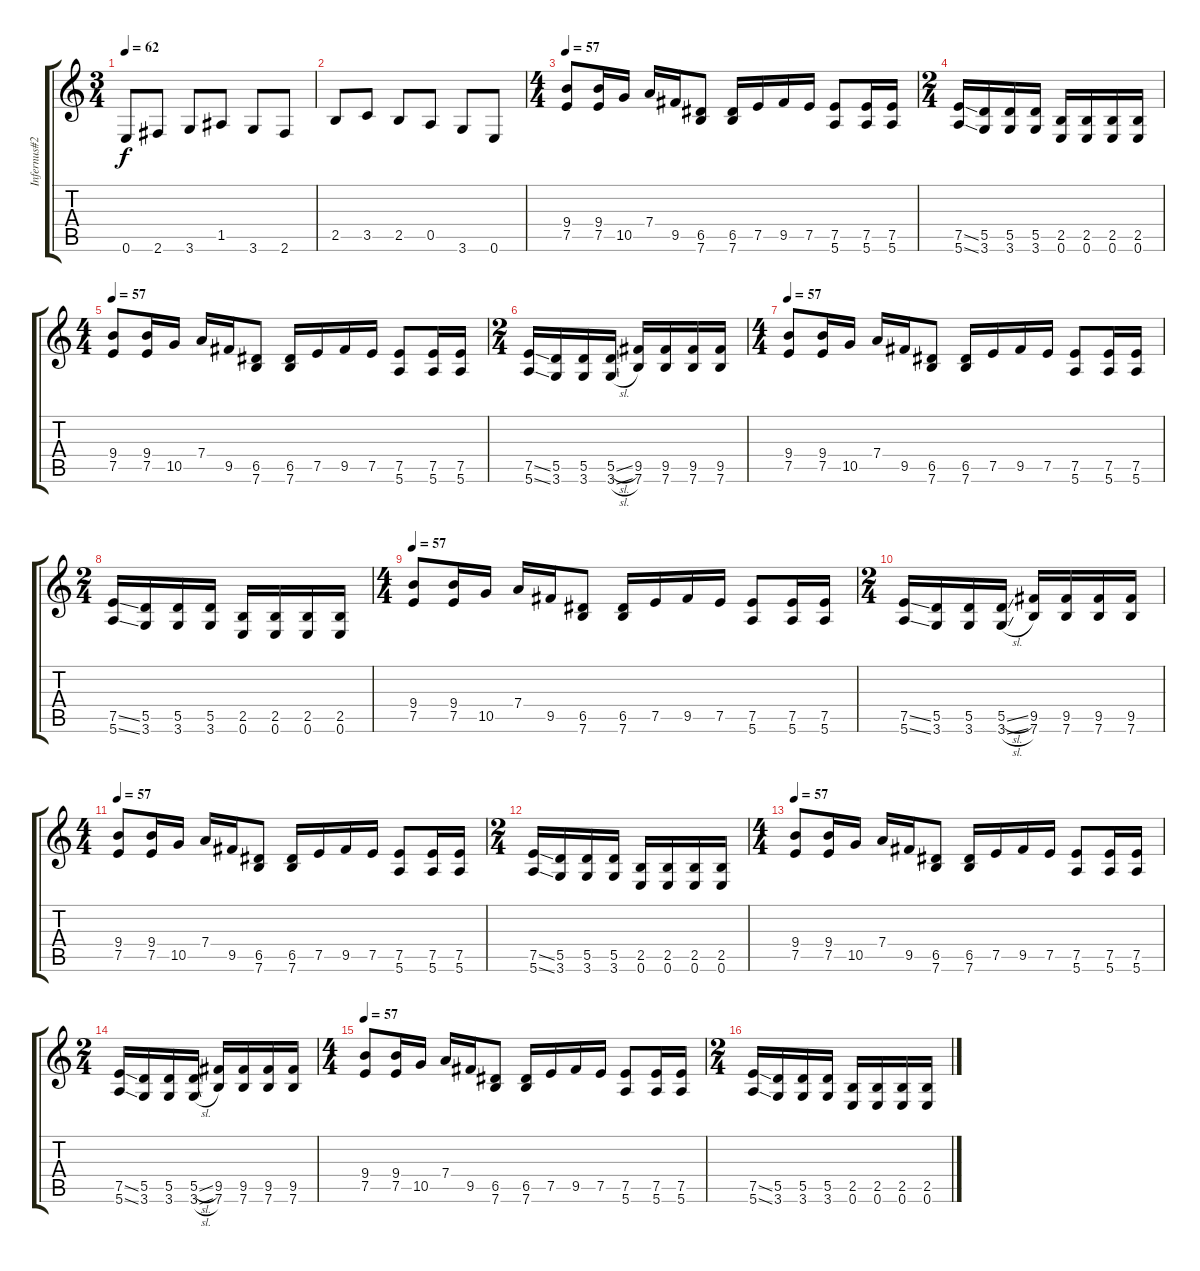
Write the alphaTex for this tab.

\track ("Infernus#2" "Infernus#2") {instrument distortionguitar}
\staff {score tabs}
\tuning (E4 B3 G3 D3 A2 E2) {hide}
\ts (3 4)
\tempo 62
\clef g2
\ks c
0.6.8{dy f} 2.6.8 3.6.8 1.5.8 3.6.8 2.6.8 |
2.5.8 3.5.8 2.5.8 0.5.8 3.6.8 0.6.8 |
\ts (4 4)
\tempo 57
(9.4 7.5).8 (9.4 7.5).16 10.5.16 7.4.16 9.5.16 (6.5 7.6).8 (6.5 7.6).16 7.5.16 9.5.16 7.5.16 (7.5 5.6).8 (7.5 5.6).16 (7.5 5.6).16 |
\ts (2 4)
(7.5{ss} 5.6{ss}).16 (5.5 3.6).16 (5.5 3.6).16 (5.5 3.6).16 (2.5 0.6).16 (2.5 0.6).16 (2.5 0.6).16 (2.5 0.6).16 |
\ts (4 4)
\tempo 57
(9.4 7.5).8 (9.4 7.5).16 10.5.16 7.4.16 9.5.16 (6.5 7.6).8 (6.5 7.6).16 7.5.16 9.5.16 7.5.16 (7.5 5.6).8 (7.5 5.6).16 (7.5 5.6).16 |
\ts (2 4)
(7.5{ss} 5.6{ss}).16 (5.5 3.6).16 (5.5 3.6).16 (5.5{sl} 3.6{sl}).16 (9.5 7.6).16 (9.5 7.6).16 (9.5 7.6).16 (9.5 7.6).16 |
\ts (4 4)
\tempo 57
(9.4 7.5).8 (9.4 7.5).16 10.5.16 7.4.16 9.5.16 (6.5 7.6).8 (6.5 7.6).16 7.5.16 9.5.16 7.5.16 (7.5 5.6).8 (7.5 5.6).16 (7.5 5.6).16 |
\ts (2 4)
(7.5{ss} 5.6{ss}).16 (5.5 3.6).16 (5.5 3.6).16 (5.5 3.6).16 (2.5 0.6).16 (2.5 0.6).16 (2.5 0.6).16 (2.5 0.6).16 |
\ts (4 4)
\tempo 57
(9.4 7.5).8 (9.4 7.5).16 10.5.16 7.4.16 9.5.16 (6.5 7.6).8 (6.5 7.6).16 7.5.16 9.5.16 7.5.16 (7.5 5.6).8 (7.5 5.6).16 (7.5 5.6).16 |
\ts (2 4)
(7.5{ss} 5.6{ss}).16 (5.5 3.6).16 (5.5 3.6).16 (5.5{sl} 3.6{sl}).16 (9.5 7.6).16 (9.5 7.6).16 (9.5 7.6).16 (9.5 7.6).16 |
\ts (4 4)
\tempo 57
(9.4 7.5).8 (9.4 7.5).16 10.5.16 7.4.16 9.5.16 (6.5 7.6).8 (6.5 7.6).16 7.5.16 9.5.16 7.5.16 (7.5 5.6).8 (7.5 5.6).16 (7.5 5.6).16 |
\ts (2 4)
(7.5{ss} 5.6{ss}).16 (5.5 3.6).16 (5.5 3.6).16 (5.5 3.6).16 (2.5 0.6).16 (2.5 0.6).16 (2.5 0.6).16 (2.5 0.6).16 |
\ts (4 4)
\tempo 57
(9.4 7.5).8 (9.4 7.5).16 10.5.16 7.4.16 9.5.16 (6.5 7.6).8 (6.5 7.6).16 7.5.16 9.5.16 7.5.16 (7.5 5.6).8 (7.5 5.6).16 (7.5 5.6).16 |
\ts (2 4)
(7.5{ss} 5.6{ss}).16 (5.5 3.6).16 (5.5 3.6).16 (5.5{sl} 3.6{sl}).16 (9.5 7.6).16 (9.5 7.6).16 (9.5 7.6).16 (9.5 7.6).16 |
\ts (4 4)
\tempo 57
(9.4 7.5).8 (9.4 7.5).16 10.5.16 7.4.16 9.5.16 (6.5 7.6).8 (6.5 7.6).16 7.5.16 9.5.16 7.5.16 (7.5 5.6).8 (7.5 5.6).16 (7.5 5.6).16 |
\ts (2 4)
(7.5{ss} 5.6{ss}).16 (5.5 3.6).16 (5.5 3.6).16 (5.5 3.6).16 (2.5 0.6).16 (2.5 0.6).16 (2.5 0.6).16 (2.5 0.6).16
